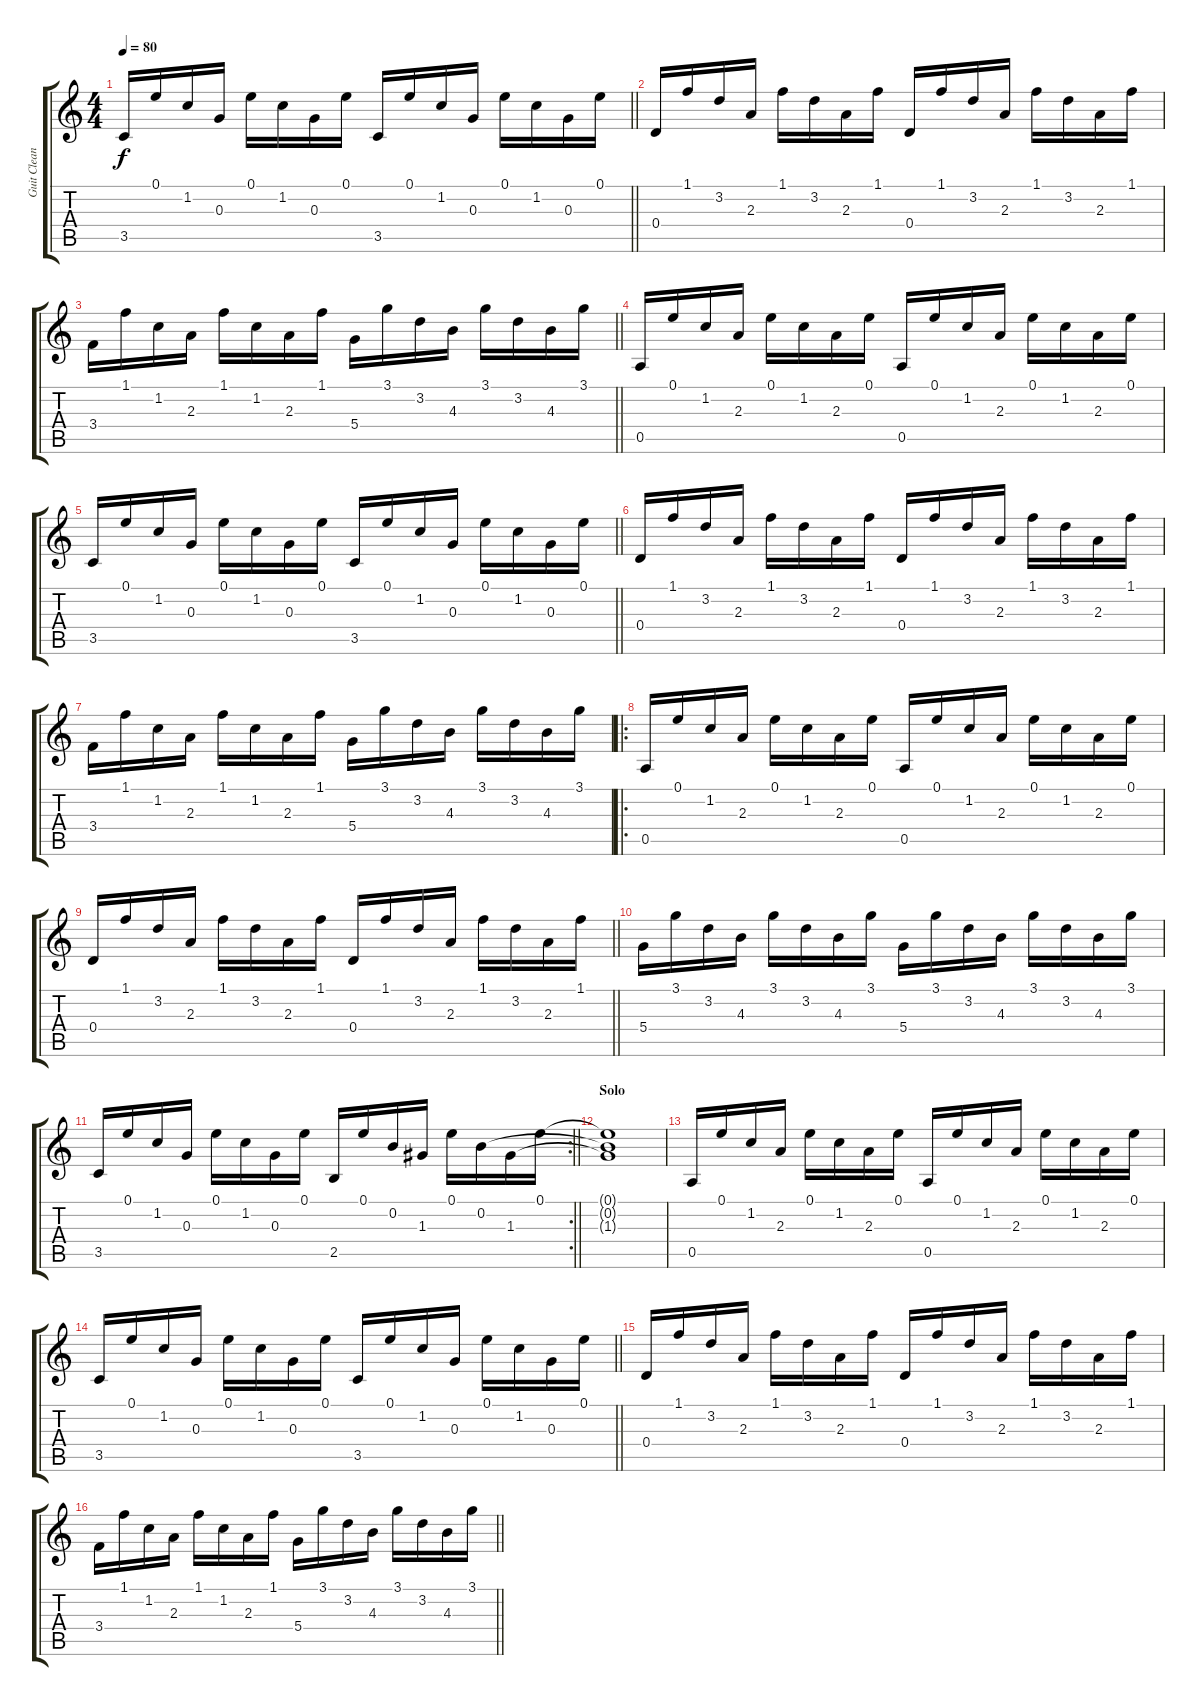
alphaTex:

\track ("Guit Clean 2" "Guit Clean") {instrument electricguitarclean}
\staff {score tabs}
\tuning (E4 B3 G3 D3 A2 E2) {hide}
\ts (4 4)
\tempo 80
\clef g2
\barLineRight lightlight
\ks c
3.5.16{dy f} 0.1.16 1.2.16 0.3.16 0.1.16 1.2.16 0.3.16 0.1.16 3.5.16 0.1.16 1.2.16 0.3.16 0.1.16 1.2.16 0.3.16 0.1.16 |
0.4.16 1.1.16 3.2.16 2.3.16 1.1.16 3.2.16 2.3.16 1.1.16 0.4.16 1.1.16 3.2.16 2.3.16 1.1.16 3.2.16 2.3.16 1.1.16 |
\barLineRight lightlight
3.4.16 1.1.16 1.2.16 2.3.16 1.1.16 1.2.16 2.3.16 1.1.16 5.4.16 3.1.16 3.2.16 4.3.16 3.1.16 3.2.16 4.3.16 3.1.16 |
0.5.16 0.1.16 1.2.16 2.3.16 0.1.16 1.2.16 2.3.16 0.1.16 0.5.16 0.1.16 1.2.16 2.3.16 0.1.16 1.2.16 2.3.16 0.1.16 |
\barLineRight lightlight
3.5.16 0.1.16 1.2.16 0.3.16 0.1.16 1.2.16 0.3.16 0.1.16 3.5.16 0.1.16 1.2.16 0.3.16 0.1.16 1.2.16 0.3.16 0.1.16 |
0.4.16 1.1.16 3.2.16 2.3.16 1.1.16 3.2.16 2.3.16 1.1.16 0.4.16 1.1.16 3.2.16 2.3.16 1.1.16 3.2.16 2.3.16 1.1.16 |
3.4.16 1.1.16 1.2.16 2.3.16 1.1.16 1.2.16 2.3.16 1.1.16 5.4.16 3.1.16 3.2.16 4.3.16 3.1.16 3.2.16 4.3.16 3.1.16 |
\ro
0.5.16 0.1.16 1.2.16 2.3.16 0.1.16 1.2.16 2.3.16 0.1.16 0.5.16 0.1.16 1.2.16 2.3.16 0.1.16 1.2.16 2.3.16 0.1.16 |
\barLineRight lightlight
0.4.16 1.1.16 3.2.16 2.3.16 1.1.16 3.2.16 2.3.16 1.1.16 0.4.16 1.1.16 3.2.16 2.3.16 1.1.16 3.2.16 2.3.16 1.1.16 |
5.4.16 3.1.16 3.2.16 4.3.16 3.1.16 3.2.16 4.3.16 3.1.16 5.4.16 3.1.16 3.2.16 4.3.16 3.1.16 3.2.16 4.3.16 3.1.16 |
\rc 2
\barLineRight lightlight
3.5.16 0.1.16 1.2.16 0.3.16 0.1.16 1.2.16 0.3.16 0.1.16 2.5.16 0.1.16 0.2.16 1.3.16 0.1.16 0.2.16 1.3.16 0.1.16 |
\section ("" "Solo")
(0.1{t} 0.2{t} 1.3{t}).1 |
0.5.16 0.1.16 1.2.16 2.3.16 0.1.16 1.2.16 2.3.16 0.1.16 0.5.16 0.1.16 1.2.16 2.3.16 0.1.16 1.2.16 2.3.16 0.1.16 |
\barLineRight lightlight
3.5.16 0.1.16 1.2.16 0.3.16 0.1.16 1.2.16 0.3.16 0.1.16 3.5.16 0.1.16 1.2.16 0.3.16 0.1.16 1.2.16 0.3.16 0.1.16 |
\section ("" "")
0.4.16 1.1.16 3.2.16 2.3.16 1.1.16 3.2.16 2.3.16 1.1.16 0.4.16 1.1.16 3.2.16 2.3.16 1.1.16 3.2.16 2.3.16 1.1.16 |
\barLineRight lightlight
3.4.16 1.1.16 1.2.16 2.3.16 1.1.16 1.2.16 2.3.16 1.1.16 5.4.16 3.1.16 3.2.16 4.3.16 3.1.16 3.2.16 4.3.16 3.1.16
